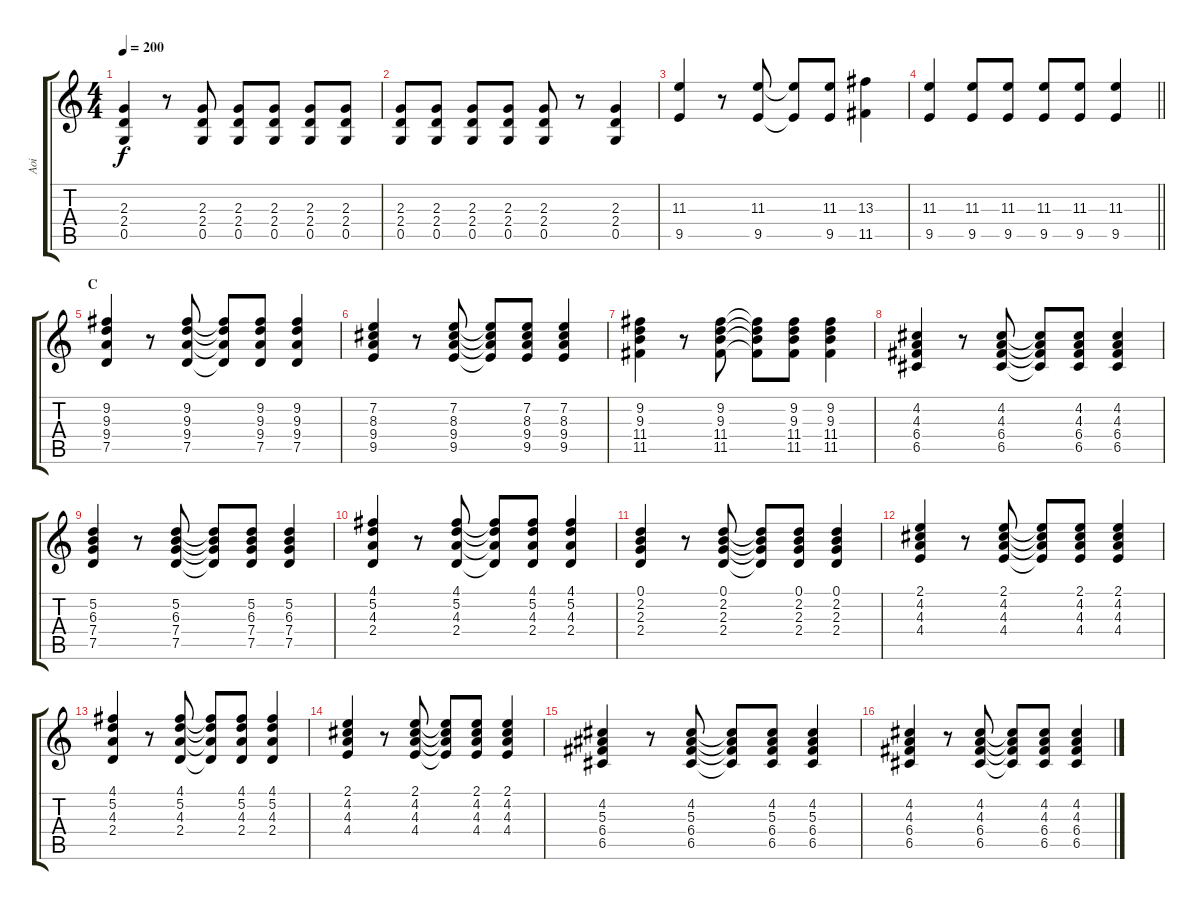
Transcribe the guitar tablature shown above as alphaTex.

\track ("Aoi" "Aoi") {instrument distortionguitar}
\staff {score tabs}
\tuning (D4 A3 F3 C3 G2 D2) {hide}
\ts (4 4)
\tempo 200
\clef g2
\ks c
(2.3 2.4 0.5).4{dy f} r.8 (2.3 2.4 0.5).8 (2.3 2.4 0.5).8 (2.3 2.4 0.5).8 (2.3 2.4 0.5).8 (2.3 2.4 0.5).8 |
(2.3 2.4 0.5).8 (2.3 2.4 0.5).8 (2.3 2.4 0.5).8 (2.3 2.4 0.5).8 (2.3 2.4 0.5).8 r.8 (2.3 2.4 0.5).4 |
(11.3 9.5).4 r.8 (11.3 9.5).8 (11.3{t} 9.5{t}).8 (11.3 9.5).8 (13.3 11.5).4 |
\barLineRight lightlight
(11.3 9.5).4 (11.3 9.5).8 (11.3 9.5).8 (11.3 9.5).8 (11.3 9.5).8 (11.3 9.5).4 |
\section ("" "C")
(9.2 9.3 9.4 7.5).4 r.8 (9.2 9.3 9.4 7.5).8 (9.2{t} 9.3{t} 9.4{t} 7.5{t}).8 (9.2 9.3 9.4 7.5).8 (9.2 9.3 9.4 7.5).4 |
(7.2 8.3 9.4 9.5).4 r.8 (7.2 8.3 9.4 9.5).8 (7.2{t} 8.3{t} 9.4{t} 9.5{t}).8 (7.2 8.3 9.4 9.5).8 (7.2 8.3 9.4 9.5).4 |
(9.2 9.3 11.4 11.5).4 r.8 (9.2 9.3 11.4 11.5).8 (9.2{t} 9.3{t} 11.4{t} 11.5{t}).8 (9.2 9.3 11.4 11.5).8 (9.2 9.3 11.4 11.5).4 |
(4.2 4.3 6.4 6.5).4 r.8 (4.2 4.3 6.4 6.5).8 (4.2{t} 4.3{t} 6.4{t} 6.5{t}).8 (4.2 4.3 6.4 6.5).8 (4.2 4.3 6.4 6.5).4 |
(5.2 6.3 7.4 7.5).4 r.8 (5.2 6.3 7.4 7.5).8 (5.2{t} 6.3{t} 7.4{t} 7.5{t}).8 (5.2 6.3 7.4 7.5).8 (5.2 6.3 7.4 7.5).4 |
(4.1 5.2 4.3 2.4).4 r.8 (4.1 5.2 4.3 2.4).8 (4.1{t} 5.2{t} 4.3{t} 2.4{t}).8 (4.1 5.2 4.3 2.4).8 (4.1 5.2 4.3 2.4).4 |
(0.1 2.2 2.3 2.4).4 r.8 (0.1 2.2 2.3 2.4).8 (0.1{t} 2.2{t} 2.3{t} 2.4{t}).8 (0.1 2.2 2.3 2.4).8 (0.1 2.2 2.3 2.4).4 |
(2.1 4.2 4.3 4.4).4 r.8 (2.1 4.2 4.3 4.4).8 (2.1{t} 4.2{t} 4.3{t} 4.4{t}).8 (2.1 4.2 4.3 4.4).8 (2.1 4.2 4.3 4.4).4 |
(4.1 5.2 4.3 2.4).4 r.8 (4.1 5.2 4.3 2.4).8 (4.1{t} 5.2{t} 4.3{t} 2.4{t}).8 (4.1 5.2 4.3 2.4).8 (4.1 5.2 4.3 2.4).4 |
(2.1 4.2 4.3 4.4).4 r.8 (2.1 4.2 4.3 4.4).8 (2.1{t} 4.2{t} 4.3{t} 4.4{t}).8 (2.1 4.2 4.3 4.4).8 (2.1 4.2 4.3 4.4).4 |
(4.2 5.3 6.4 6.5).4 r.8 (4.2 5.3 6.4 6.5).8 (4.2{t} 5.3{t} 6.4{t} 6.5{t}).8 (4.2 5.3 6.4 6.5).8 (4.2 5.3 6.4 6.5).4 |
(4.2 4.3 6.4 6.5).4 r.8 (4.2 4.3 6.4 6.5).8 (4.2{t} 4.3{t} 6.4{t} 6.5{t}).8 (4.2 4.3 6.4 6.5).8 (4.2 4.3 6.4 6.5).4
